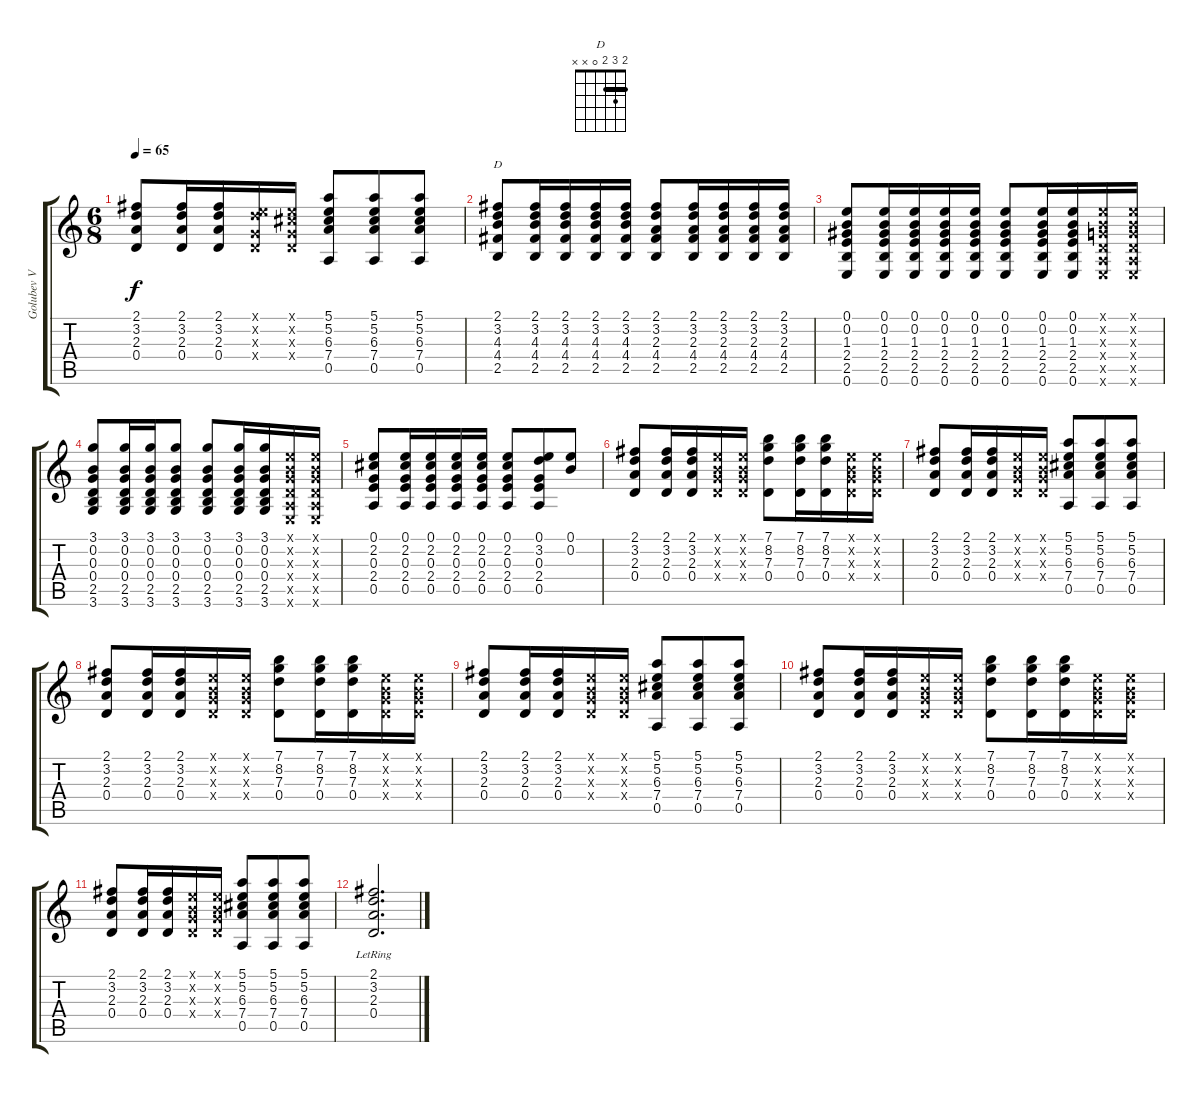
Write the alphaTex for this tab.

\track (" Golubev Vlad " " Golubev V") {instrument electricguitarjazz}
\staff {score tabs}
\tuning (E4 B3 G3 D3 A2 E2) {hide}
\chord ("D" 2 3 2 0 x x) {barre 2}
\ts (6 8)
\tempo 65
\clef g2
\ks c
(2.1 3.2 2.3 0.4).8{dy f} (2.1 3.2 2.3 0.4).16 (2.1 3.2 2.3 0.4).16 (0.1{x} 3.2{x} 0.3{x} 0.4{x}).16 (0.1{x} 2.2{x} 0.3{x} 0.4{x}).16 (5.1 5.2 6.3 7.4 0.5).8 (5.1 5.2 6.3 7.4 0.5).8 (5.1 5.2 6.3 7.4 0.5).8 |
(2.1 3.2 4.3 4.4 2.5).8{ch "D"} (2.1 3.2 4.3 4.4 2.5).16 (2.1 3.2 4.3 4.4 2.5).16 (2.1 3.2 4.3 4.4 2.5).16 (2.1 3.2 4.3 4.4 2.5).16 (2.1 3.2 2.3 4.4 2.5).8 (2.1 3.2 2.3 4.4 2.5).16 (2.1 3.2 2.3 4.4 2.5).16 (2.1 3.2 2.3 4.4 2.5).16 (2.1 3.2 2.3 4.4 2.5).16 |
(0.1 0.2 1.3 2.4 2.5 0.6).8 (0.1 0.2 1.3 2.4 2.5 0.6).16 (0.1 0.2 1.3 2.4 2.5 0.6).16 (0.1 0.2 1.3 2.4 2.5 0.6).16 (0.1 0.2 1.3 2.4 2.5 0.6).16 (0.1 0.2 1.3 2.4 2.5 0.6).8 (0.1 0.2 1.3 2.4 2.5 0.6).16 (0.1 0.2 1.3 2.4 2.5 0.6).16 (0.1{x} 0.2{x} 0.3{x} 0.4{x} 0.5{x} 0.6{x}).16 (0.1{x} 0.2{x} 0.3{x} 0.4{x} 0.5{x} 0.6{x}).16 |
(3.1 0.2 0.3 0.4 2.5 3.6).8 (3.1 0.2 0.3 0.4 2.5 3.6).16 (3.1 0.2 0.3 0.4 2.5 3.6).16 (3.1 0.2 0.3 0.4 2.5 3.6).8 (3.1 0.2 0.3 0.4 2.5 3.6).8 (3.1 0.2 0.3 0.4 2.5 3.6).16 (3.1 0.2 0.3 0.4 2.5 3.6).16 (0.1{x} 0.2{x} 0.3{x} 0.4{x} 0.5{x} 0.6{x}).16 (0.1{x} 0.2{x} 0.3{x} 0.4{x} 0.5{x} 0.6{x}).16 |
(0.1 2.2 0.3 2.4 0.5).8 (0.1 2.2 0.3 2.4 0.5).16 (0.1 2.2 0.3 2.4 0.5).16 (0.1 2.2 0.3 2.4 0.5).16 (0.1 2.2 0.3 2.4 0.5).16 (0.1 2.2 0.3 2.4 0.5).8 (0.1 3.2 0.3 2.4 0.5).8 (0.1 0.2).8 |
(2.1 3.2 2.3 0.4).8 (2.1 3.2 2.3 0.4).16 (2.1 3.2 2.3 0.4).16 (0.1{x} 0.2{x} 0.3{x} 0.4{x}).16 (0.1{x} 0.2{x} 0.3{x} 0.4{x}).16 (7.1 8.2 7.3 0.4).8 (7.1 8.2 7.3 0.4).16 (7.1 8.2 7.3 0.4).16 (0.1{x} 0.2{x} 0.3{x} 0.4{x}).16 (0.1{x} 0.2{x} 0.3{x} 0.4{x}).16 |
(2.1 3.2 2.3 0.4).8{txt ""} (2.1 3.2 2.3 0.4).16 (2.1 3.2 2.3 0.4).16 (0.1{x} 0.2{x} 0.3{x} 0.4{x}).16 (0.1{x} 0.2{x} 0.3{x} 0.4{x}).16 (5.1 5.2 6.3 7.4 0.5).8 (5.1 5.2 6.3 7.4 0.5).8 (5.1 5.2 6.3 7.4 0.5).8 |
(2.1 3.2 2.3 0.4).8 (2.1 3.2 2.3 0.4).16 (2.1 3.2 2.3 0.4).16 (0.1{x} 0.2{x} 0.3{x} 0.4{x}).16 (0.1{x} 0.2{x} 0.3{x} 0.4{x}).16 (7.1 8.2 7.3 0.4).8 (7.1 8.2 7.3 0.4).16 (7.1 8.2 7.3 0.4).16 (0.1{x} 0.2{x} 0.3{x} 0.4{x}).16 (0.1{x} 0.2{x} 0.3{x} 0.4{x}).16 |
(2.1 3.2 2.3 0.4).8 (2.1 3.2 2.3 0.4).16 (2.1 3.2 2.3 0.4).16 (0.1{x} 0.2{x} 0.3{x} 0.4{x}).16 (0.1{x} 0.2{x} 0.3{x} 0.4{x}).16 (5.1 5.2 6.3 7.4 0.5).8 (5.1 5.2 6.3 7.4 0.5).8 (5.1 5.2 6.3 7.4 0.5).8 |
(2.1 3.2 2.3 0.4).8 (2.1 3.2 2.3 0.4).16 (2.1 3.2 2.3 0.4).16 (0.1{x} 0.2{x} 0.3{x} 0.4{x}).16 (0.1{x} 0.2{x} 0.3{x} 0.4{x}).16 (7.1 8.2 7.3 0.4).8 (7.1 8.2 7.3 0.4).16 (7.1 8.2 7.3 0.4).16 (0.1{x} 0.2{x} 0.3{x} 0.4{x}).16 (0.1{x} 0.2{x} 0.3{x} 0.4{x}).16 |
(2.1 3.2 2.3 0.4).8{txt ""} (2.1 3.2 2.3 0.4).16 (2.1 3.2 2.3 0.4).16 (0.1{x} 0.2{x} 0.3{x} 0.4{x}).16 (0.1{x} 0.2{x} 0.3{x} 0.4{x}).16 (5.1 5.2 6.3 7.4 0.5).8 (5.1 5.2 6.3 7.4 0.5).8 (5.1 5.2 6.3 7.4 0.5).8 |
(2.1 3.2 2.3{lr} 0.4).2{d}
